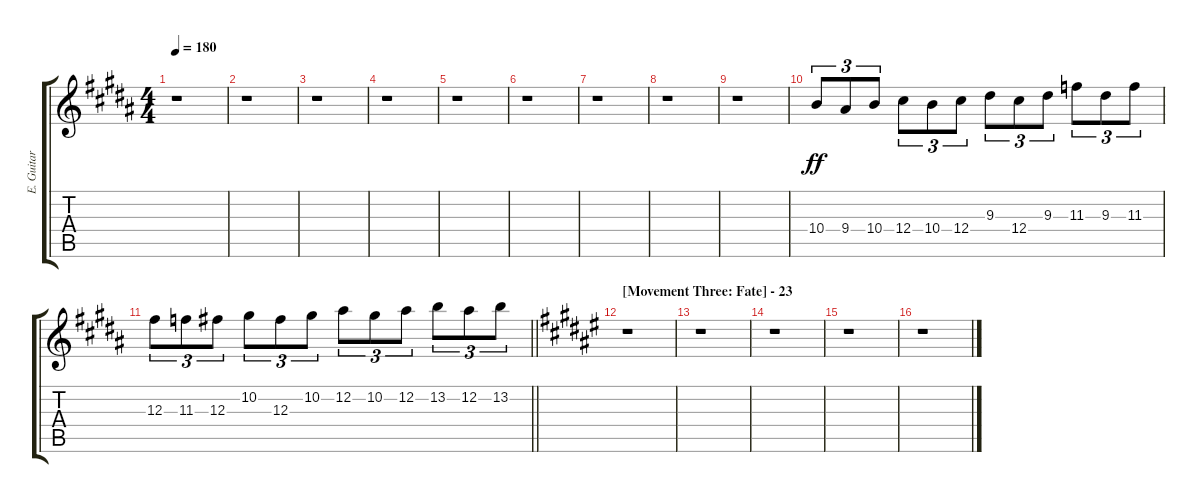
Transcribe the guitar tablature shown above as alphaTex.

\track ("E. Guitar IV" "E. Guitar ") {instrument overdrivenguitar}
\staff {score tabs}
\tuning (Eb4 Bb3 Gb3 Db3 Ab2 Db2) {hide}
\ts (4 4)
\tempo 180
\clef g2
\ks b
r.1{dy ff} |
r.1 |
r.1 |
r.1 |
r.1 |
r.1 |
r.1 |
r.1 |
r.1 |
10.4.8{tu (3 2)} 9.4.8{tu (3 2)} 10.4.8{tu (3 2)} 12.4.8{tu (3 2)} 10.4.8{tu (3 2)} 12.4.8{tu (3 2)} 9.3.8{tu (3 2)} 12.4.8{tu (3 2)} 9.3.8{tu (3 2)} 11.3.8{tu (3 2)} 9.3.8{tu (3 2)} 11.3.8{tu (3 2)} |
\barLineRight lightlight
12.3.8{tu (3 2)} 11.3.8{tu (3 2)} 12.3.8{tu (3 2)} 10.2.8{tu (3 2)} 12.3.8{tu (3 2)} 10.2.8{tu (3 2)} 12.2.8{tu (3 2)} 10.2.8{tu (3 2)} 12.2.8{tu (3 2)} 13.2.8{tu (3 2)} 12.2.8{tu (3 2)} 13.2.8{tu (3 2)} |
\section ("" "[Movement Three: Fate] - 23")
\ks f#
r.1 |
r.1 |
r.1 |
r.1 |
r.1
